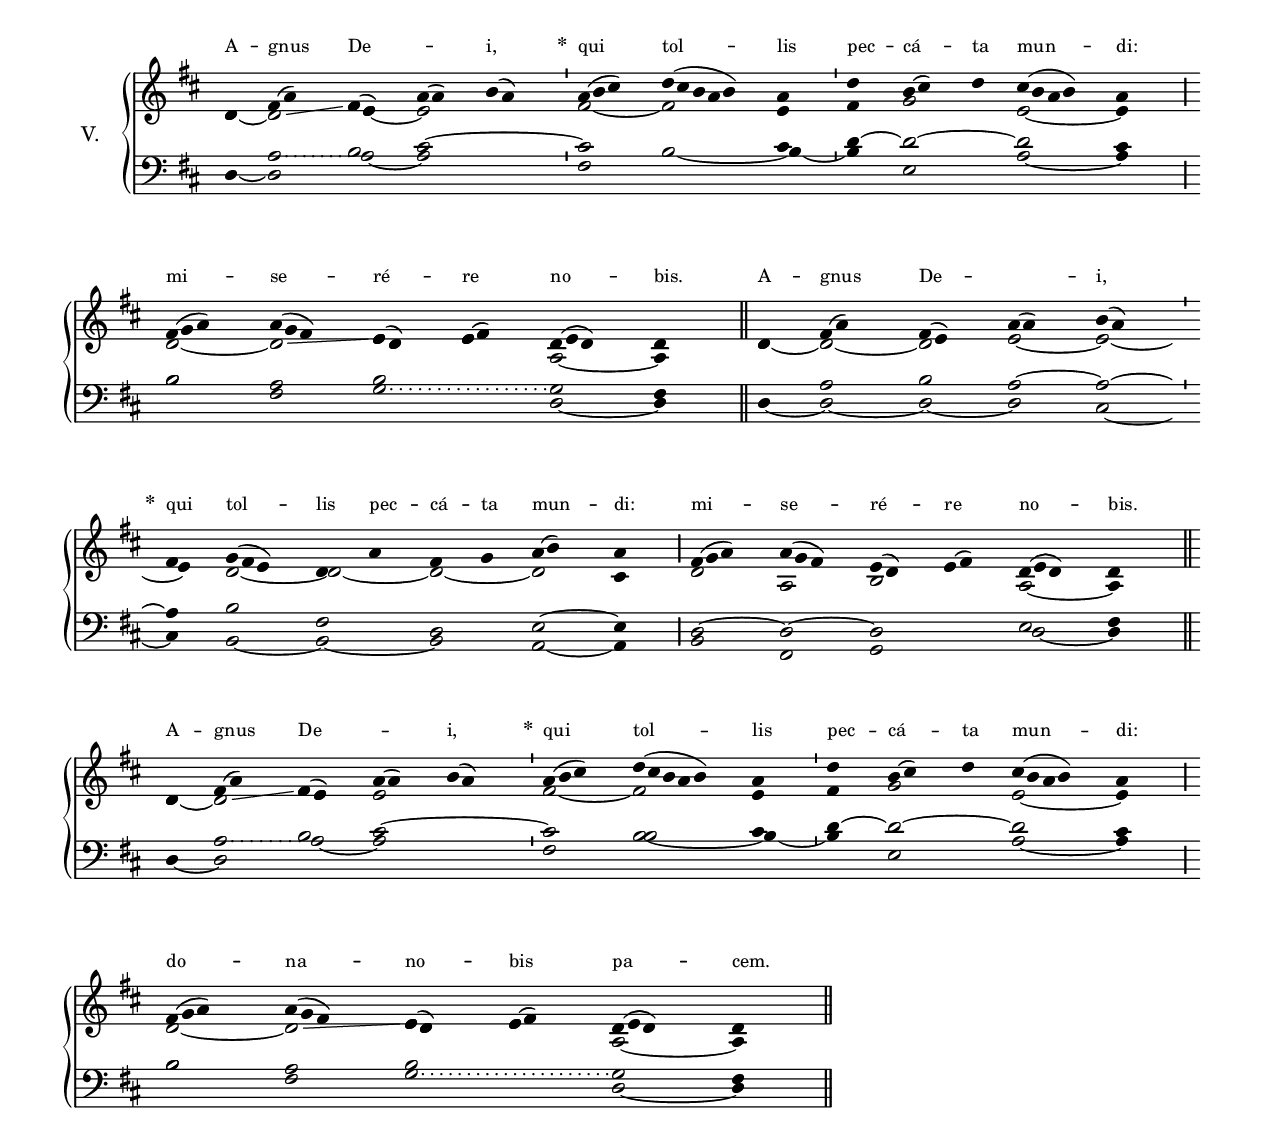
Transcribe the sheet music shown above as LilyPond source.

\version  "2.18.0"
\include "gregorian.ly"
\include "noh2.ily"

%Proofed 3/14

global = {
  \key d \major
  \cadenzaOn
}

chantText = \lyricmode {
  A -- gnus De -- _ i,
  \set stanza = "*"
  qui tol -- lis pec -- cá -- ta mun -- di:
  mi -- se -- ré -- re no -- bis.

  A -- gnus De -- _ i,
  \set stanza = "*"
  qui tol -- lis pec -- cá -- ta mun -- di:
  mi -- se -- ré -- re no -- bis.

  A -- gnus De -- _ i,
  \set stanza = "*"
  qui tol -- lis pec -- cá -- ta mun -- di:
  do -- na -- no -- bis pa -- cem.
}

chantMusic = \relative c' {
  %1
  d4 fis( a) fis( e) a( a) b( a) \divisioMinima
  a( b cis) d( cis b a b4) a \divisioMinima
  d b( cis) d4 cis( b a b) a4 \divisioMaior \forceBreak
  fis( g a) a( g fis) e( d) e( fis) d( e d) d4 \finalis

  %2
  d4 fis( a) fis( e) a( a) b( a) \divisioMinima \forceBreak
  fis4 g( fis e) d4 a' fis g a( b) a4 \divisioMaior
  fis( g a) a( g fis) e( d) e( fis) d( e d) d4 \finalis \forceBreak

  %3
  d4 fis( a) fis( e) a( a) b( a) \divisioMinima
  a( b cis) d( cis b a b4) a \divisioMinima
  d b( cis) d4 cis( b a b) a4 \divisioMaior \forceBreak
  fis( g a) a( g fis) e( d) e( fis) d( e d) d4 \finalis
}

altoMusic = \relative c' {
  %1
  d4~
  d2 -\tweak Glissando.Y-offset #-0.4 \glissando fis4
  e4~ e2*2
  fis2*3/2~ fis2*5/2 e4
  fis4 g2*3/2 e2*2~ e4
  d2*3/2~
  d2*3/2 -\tweak Glissando.Y-offset #-0.6 \glissando e4
  d e fis a,2*3/2~ a4

  %2
  d4~ d2~ d e~ e~ e4 d2*3/2~ d2~ d~ d2 cis4
  d2*3/2 a b2*2 a2*3/2~ a4

  %3
  d4~
  d2 -\tweak Glissando.Y-offset #-0.4 \glissando fis4
  e4 e2*2
  fis2*3/2~ fis2*5/2 e4
  fis4 g2*3/2 e2*2~ e4
  d2*3/2~
  d -\tweak Glissando.Y-offset #-0.6 \glissando e4
  d e fis a,2*3/2~ a4
}

tenorMusic = \relative c' {
  %1
  s4 a2 b cis2*2~ \divisioMinima
  cis2*3/2 s2*5/2 cis4 \divisioMinima
  d4~ d2*3/2~ d2*2 cis4 \divisioMaior
  b2*3/2 a b2*2 g2*3/2 fis4 \finalis

  %2
  s4 a2 b a~ a~ \divisioMinima
  a4 b2*3/2 fis2 d e2~ e4 \divisioMaior
  d2*3/2~ d~ d2*2 e2*3/2 fis4 \finalis 

  %3
  s4 a2 b cis2*2~ \divisioMinima
  cis2*3/2 \shiftRight b2*5/2 cis4 \divisioMinima
  d4~ d2*3/2~ d2*2 cis4 \divisioMaior
  b2*3/2 a b2*2 g2*3/2 fis4 \finalis
}

bassMusic = \relative c {
  %1
  d4~ d2 a'~ a2*2
  fis2*3/2 b2*5/2~ b4~
  b e,2*3/2 a2*2~ a4
  b2*3/2 fis g2*2 d2*3/2~ d4

  %2
  d4~ d2~ d~ d cis~
  cis4 b2*3/2~ b2~ b a2~ a4
  b2*3/2 fis g2*2 d'2*3/2~ d4

  %3
  d4~ d2 a'~ a2*2
  fis2*3/2 b2*5/2~ b4~
  b e,2*3/2 a2*2~ a4
  b2*3/2 fis g2*2 d2*3/2~ d4
}

voiceLines = \relative c' {
  \voiceLineStyle

  %1
  s4
  \offsetVoiceLineY
  \voiceLine "down" "down" a2 a

  s2*14 
  \voiceLine "down" "down" g2*2 g2*3/2

  %3
  s2*18
  \offsetVoiceLineY
  \voiceLine "down" "down" a2 a

  s2*14
  \voiceLine "down" "down" g2*2 g2*3/2
}

\score {
  <<
    \new Lyrics
  \new GrandStaff <<
    \set GrandStaff.instrumentName = "V."

    \new Staff = up <<
      \new Voice = "chant" {
        \voiceOne \global \chantMusic
      }
      \new Voice {
        \voiceTwo \global \altoMusic
      }
    >>

    \new Staff = down <<
      \clef bass
      \new Voice {
        \voiceOne \global \tenorMusic
      }
      \new Voice {
        \voiceTwo \global \bassMusic
      }
      \new Voice {
        \voiceThree \global \voiceLines
      }
    >>

  >>
    \context Lyrics {
      \lyricsto chant \chantText
    }
  >>
}

 

